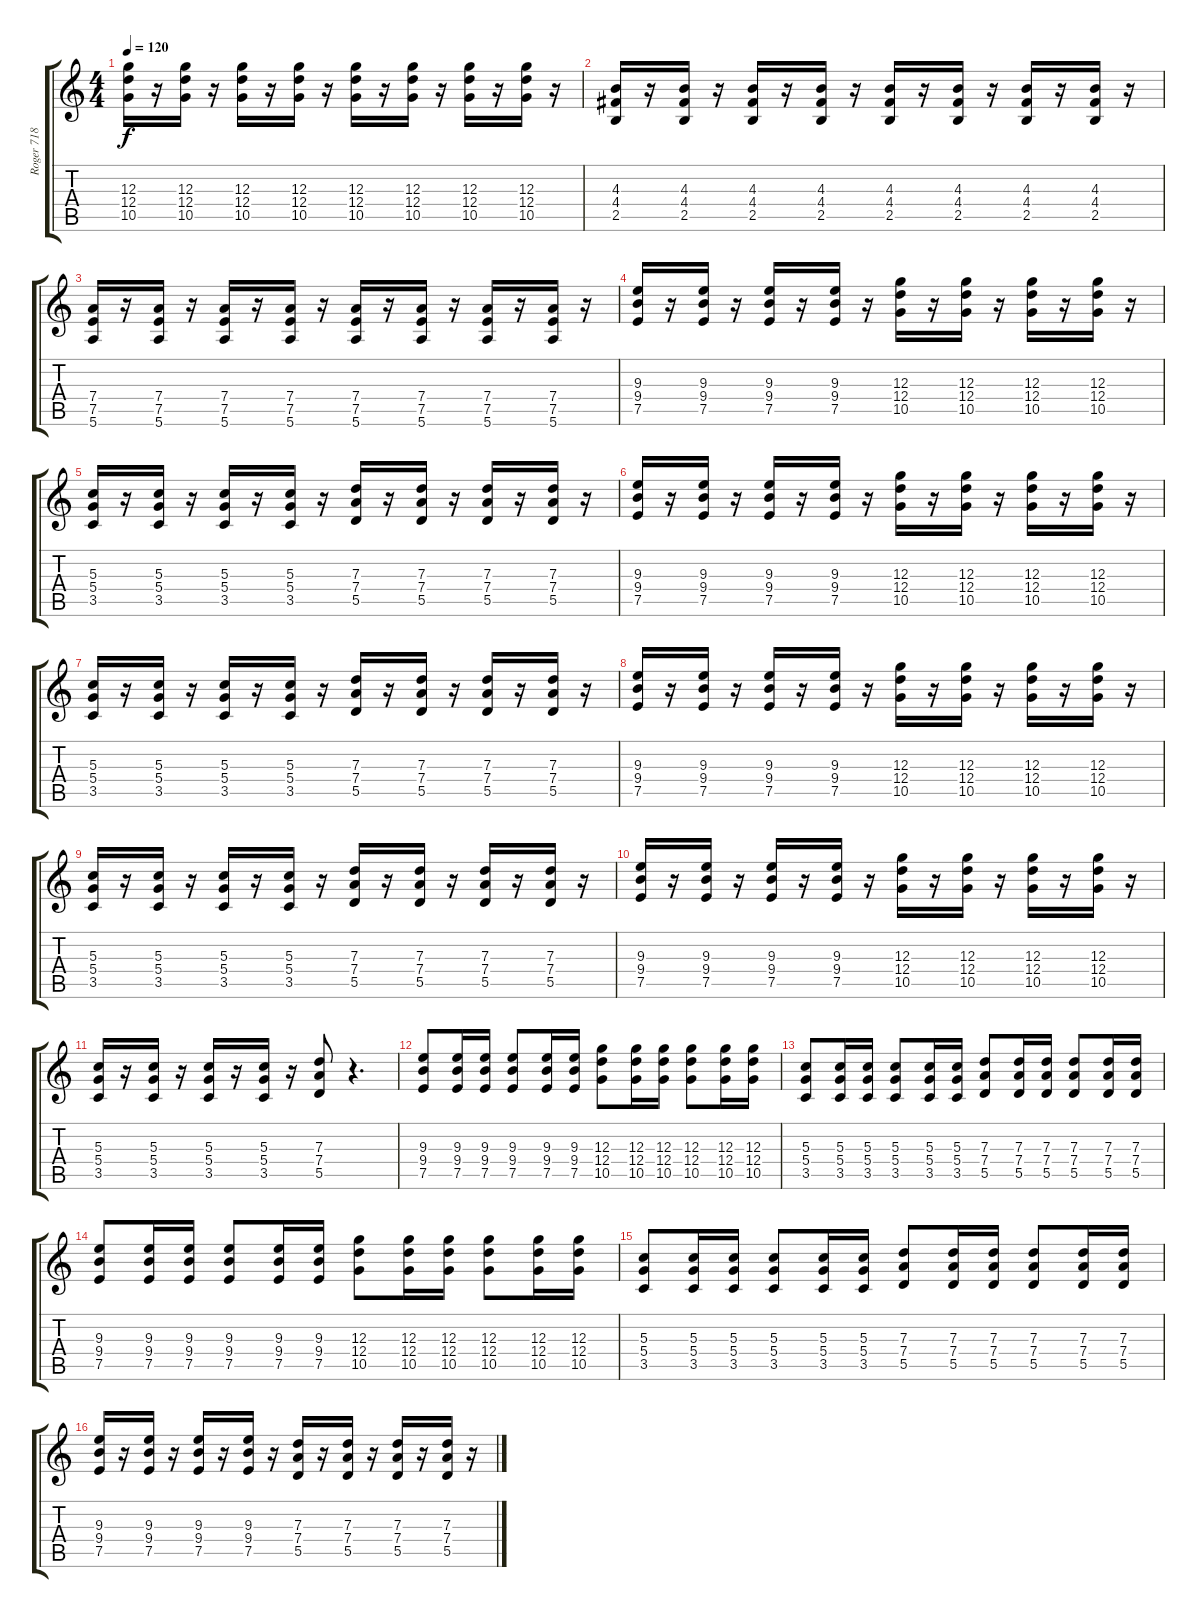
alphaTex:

\track ("Roger 718" "Roger 718") {instrument distortionguitar}
\staff {score tabs}
\tuning (E4 B3 G3 D3 A2 E2) {hide}
\ts (4 4)
\tempo 120
\clef g2
\ks c
(12.3 12.4 10.5).16{dy f} r.16 (12.3 12.4 10.5).16 r.16 (12.3 12.4 10.5).16 r.16 (12.3 12.4 10.5).16 r.16 (12.3 12.4 10.5).16 r.16 (12.3 12.4 10.5).16 r.16 (12.3 12.4 10.5).16 r.16 (12.3 12.4 10.5).16 r.16 |
(4.3 4.4 2.5).16 r.16 (4.3 4.4 2.5).16 r.16 (4.3 4.4 2.5).16 r.16 (4.3 4.4 2.5).16 r.16 (4.3 4.4 2.5).16 r.16 (4.3 4.4 2.5).16 r.16 (4.3 4.4 2.5).16 r.16 (4.3 4.4 2.5).16 r.16 |
(7.4 7.5 5.6).16 r.16 (7.4 7.5 5.6).16 r.16 (7.4 7.5 5.6).16 r.16 (7.4 7.5 5.6).16 r.16 (7.4 7.5 5.6).16 r.16 (7.4 7.5 5.6).16 r.16 (7.4 7.5 5.6).16 r.16 (7.4 7.5 5.6).16 r.16 |
(9.3 9.4 7.5).16 r.16 (9.3 9.4 7.5).16 r.16 (9.3 9.4 7.5).16 r.16 (9.3 9.4 7.5).16 r.16 (12.3 12.4 10.5).16 r.16 (12.3 12.4 10.5).16 r.16 (12.3 12.4 10.5).16 r.16 (12.3 12.4 10.5).16 r.16 |
(5.3 5.4 3.5).16 r.16 (5.3 5.4 3.5).16 r.16 (5.3 5.4 3.5).16 r.16 (5.3 5.4 3.5).16 r.16 (7.3 7.4 5.5).16 r.16 (7.3 7.4 5.5).16 r.16 (7.3 7.4 5.5).16 r.16 (7.3 7.4 5.5).16 r.16 |
(9.3 9.4 7.5).16 r.16 (9.3 9.4 7.5).16 r.16 (9.3 9.4 7.5).16 r.16 (9.3 9.4 7.5).16 r.16 (12.3 12.4 10.5).16 r.16 (12.3 12.4 10.5).16 r.16 (12.3 12.4 10.5).16 r.16 (12.3 12.4 10.5).16 r.16 |
(5.3 5.4 3.5).16 r.16 (5.3 5.4 3.5).16 r.16 (5.3 5.4 3.5).16 r.16 (5.3 5.4 3.5).16 r.16 (7.3 7.4 5.5).16 r.16 (7.3 7.4 5.5).16 r.16 (7.3 7.4 5.5).16 r.16 (7.3 7.4 5.5).16 r.16 |
(9.3 9.4 7.5).16 r.16 (9.3 9.4 7.5).16 r.16 (9.3 9.4 7.5).16 r.16 (9.3 9.4 7.5).16 r.16 (12.3 12.4 10.5).16 r.16 (12.3 12.4 10.5).16 r.16 (12.3 12.4 10.5).16 r.16 (12.3 12.4 10.5).16 r.16 |
(5.3 5.4 3.5).16 r.16 (5.3 5.4 3.5).16 r.16 (5.3 5.4 3.5).16 r.16 (5.3 5.4 3.5).16 r.16 (7.3 7.4 5.5).16 r.16 (7.3 7.4 5.5).16 r.16 (7.3 7.4 5.5).16 r.16 (7.3 7.4 5.5).16 r.16 |
(9.3 9.4 7.5).16 r.16 (9.3 9.4 7.5).16 r.16 (9.3 9.4 7.5).16 r.16 (9.3 9.4 7.5).16 r.16 (12.3 12.4 10.5).16 r.16 (12.3 12.4 10.5).16 r.16 (12.3 12.4 10.5).16 r.16 (12.3 12.4 10.5).16 r.16 |
(5.3 5.4 3.5).16 r.16 (5.3 5.4 3.5).16 r.16 (5.3 5.4 3.5).16 r.16 (5.3 5.4 3.5).16 r.16 (7.3 7.4 5.5).8 r.4{d} |
(9.3 9.4 7.5).8 (9.3 9.4 7.5).16 (9.3 9.4 7.5).16 (9.3 9.4 7.5).8 (9.3 9.4 7.5).16 (9.3 9.4 7.5).16 (12.3 12.4 10.5).8 (12.3 12.4 10.5).16 (12.3 12.4 10.5).16 (12.3 12.4 10.5).8 (12.3 12.4 10.5).16 (12.3 12.4 10.5).16 |
(5.3 5.4 3.5).8 (5.3 5.4 3.5).16 (5.3 5.4 3.5).16 (5.3 5.4 3.5).8 (5.3 5.4 3.5).16 (5.3 5.4 3.5).16 (7.3 7.4 5.5).8 (7.3 7.4 5.5).16 (7.3 7.4 5.5).16 (7.3 7.4 5.5).8 (7.3 7.4 5.5).16 (7.3 7.4 5.5).16 |
(9.3 9.4 7.5).8 (9.3 9.4 7.5).16 (9.3 9.4 7.5).16 (9.3 9.4 7.5).8 (9.3 9.4 7.5).16 (9.3 9.4 7.5).16 (12.3 12.4 10.5).8 (12.3 12.4 10.5).16 (12.3 12.4 10.5).16 (12.3 12.4 10.5).8 (12.3 12.4 10.5).16 (12.3 12.4 10.5).16 |
(5.3 5.4 3.5).8 (5.3 5.4 3.5).16 (5.3 5.4 3.5).16 (5.3 5.4 3.5).8 (5.3 5.4 3.5).16 (5.3 5.4 3.5).16 (7.3 7.4 5.5).8 (7.3 7.4 5.5).16 (7.3 7.4 5.5).16 (7.3 7.4 5.5).8 (7.3 7.4 5.5).16 (7.3 7.4 5.5).16 |
(9.3 9.4 7.5).16 r.16 (9.3 9.4 7.5).16 r.16 (9.3 9.4 7.5).16 r.16 (9.3 9.4 7.5).16 r.16 (7.3 7.4 5.5).16 r.16 (7.3 7.4 5.5).16 r.16 (7.3 7.4 5.5).16 r.16 (7.3 7.4 5.5).16 r.16
